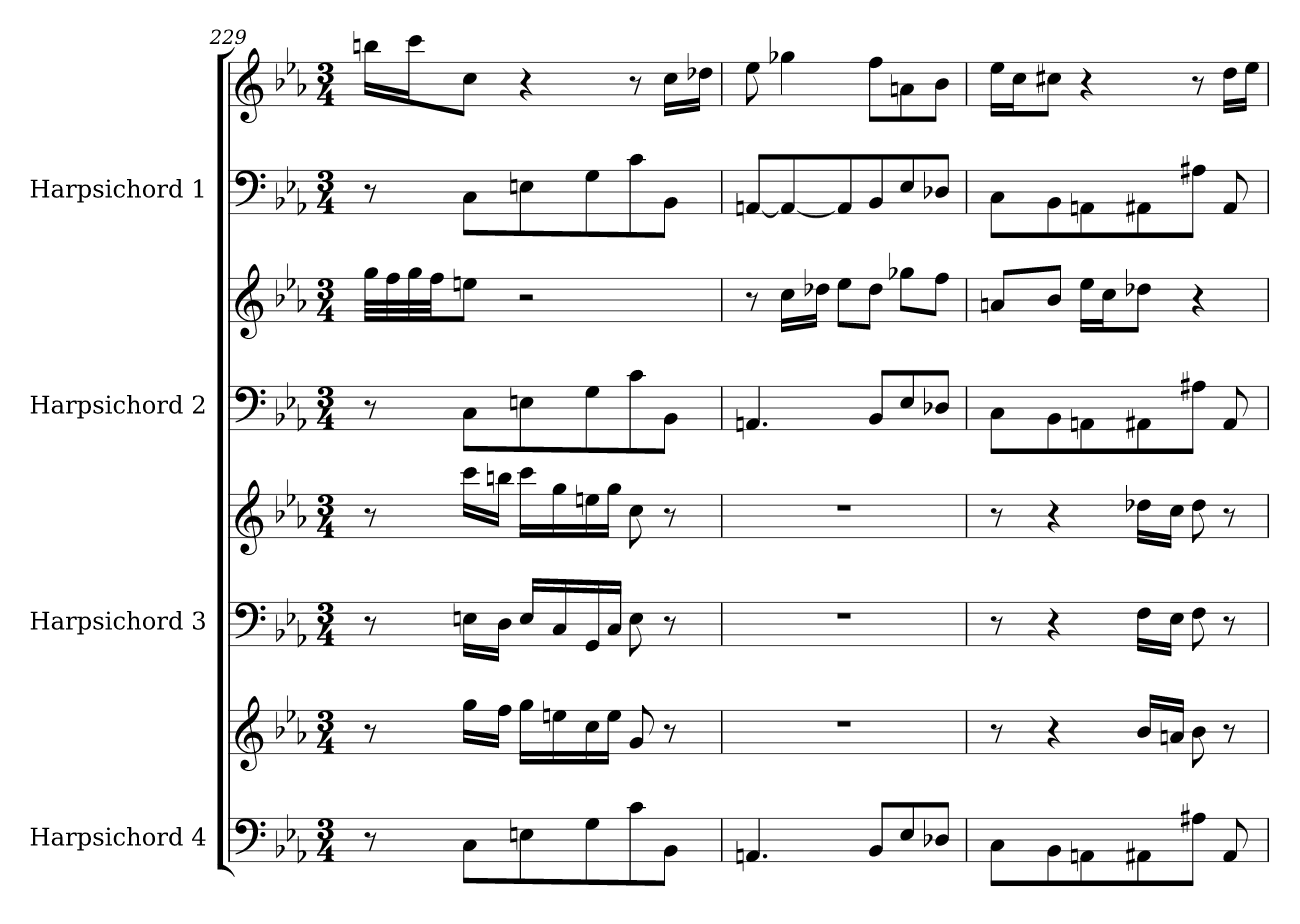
**kern	**kern	**kern	**kern	**kern	**kern	**kern	**kern
*part4	*part4	*part3	*part3	*part2	*part2	*part1	*part1
*staff8	*staff7	*staff6	*staff5	*staff4	*staff3	*staff2	*staff1
*I"Harpsichord 4	*	*I"Harpsichord 3	*	*I"Harpsichord 2	*	*I"Harpsichord 1	*
*I'Hp	*	*I'Hp	*	*I'Hp	*	*I'Hp	*
!!LO:PB:g=z
*clefF4	*clefG2	*clefF4	*clefG2	*clefF4	*clefG2	*clefF4	*clefG2
*k[b-e-a-]	*k[b-e-a-]	*k[b-e-a-]	*k[b-e-a-]	*k[b-e-a-]	*k[b-e-a-]	*k[b-e-a-]	*k[b-e-a-]
*M3/4	*M3/4	*M3/4	*M3/4	*M3/4	*M3/4	*M3/4	*M3/4
=229	=229	=229	=229	=229	=229	=229	=229
8r	8r	8r	8r	8r	32gg\LLL	8r	16bbn\LL
.	.	.	.	.	32ff\	.	.
.	.	.	.	.	32gg\	.	16ccc\J
.	.	.	.	.	32ff\JJ	.	.
8C\L	16gg\LL	16En\LL	16ccc\LL	8C\L	8een\J	8C\L	8cc\J
.	16ff\JJ	16D\JJ	16bbn\JJ	.	.	.	.
8En\	16gg\LL	16E/LL	16ccc\LL	8En\	2r	8En\	4r
.	16een\	16C/	16gg\	.	.	.	.
8G\	16cc\	16GG/	16een\	8G\	.	8G\	.
.	16ee\JJ	16C/JJ	16gg\JJ	.	.	.	.
8c\	8g/	8E\	8cc\	8c\	.	8c\	8r
8BB-\J	8r	8r	8r	8BB-\J	.	8BB-\J	16cc\LL
.	.	.	.	.	.	.	16dd-X\JJ
=230	=230	=230	=230	=230	=230	=230	=230
4.AAn/	2.r	2.r	2.r	4.AAn/	8r	[8AAn/L	8ee-\
.	.	.	.	.	16cc\LL	8AA/_	4gg-X\
.	.	.	.	.	16dd-X\JJ	.	.
.	.	.	.	.	8ee-\L	8AA/]	.
8BB-/L	.	.	.	8BB-/L	8dd-\J	8BB-/	8ff\L
8E-/	.	.	.	8E-/	8gg-X\L	8E-/	8an\
8D-X/J	.	.	.	8D-X/J	8ff\J	8D-X/J	8b-\J
=231	=231	=231	=231	=231	=231	=231	=231
8C\L	8r	8r	8r	8C\L	8an/L	8C\L	16ee-\LL
.	.	.	.	.	.	.	16cc\J
8BB-\	4r	4r	4r	8BB-\	8b-/J	8BB-\	8cc#X\J
8AAn\	.	.	.	8AAn\	16ee-\LL	8AAn\	4r
.	.	.	.	.	16cc\J	.	.
8AA#X\	16b-/LL	16F\LL	16dd-X\LL	8AA#X\	8dd-X\J	8AA#X\	.
.	16an/JJ	16E-\JJ	16cc\JJ	.	.	.	.
8A#X\J	8b-\	8F\	8dd-\	8A#X\J	4r	8A#X\J	8r
8AA#/	8r	8r	8r	8AA#/	.	8AA#/	16dd\LL
.	.	.	.	.	.	.	16ee-\JJ
=	=	=	=	=	=	=	=
*-	*-	*-	*-	*-	*-	*-	*-
